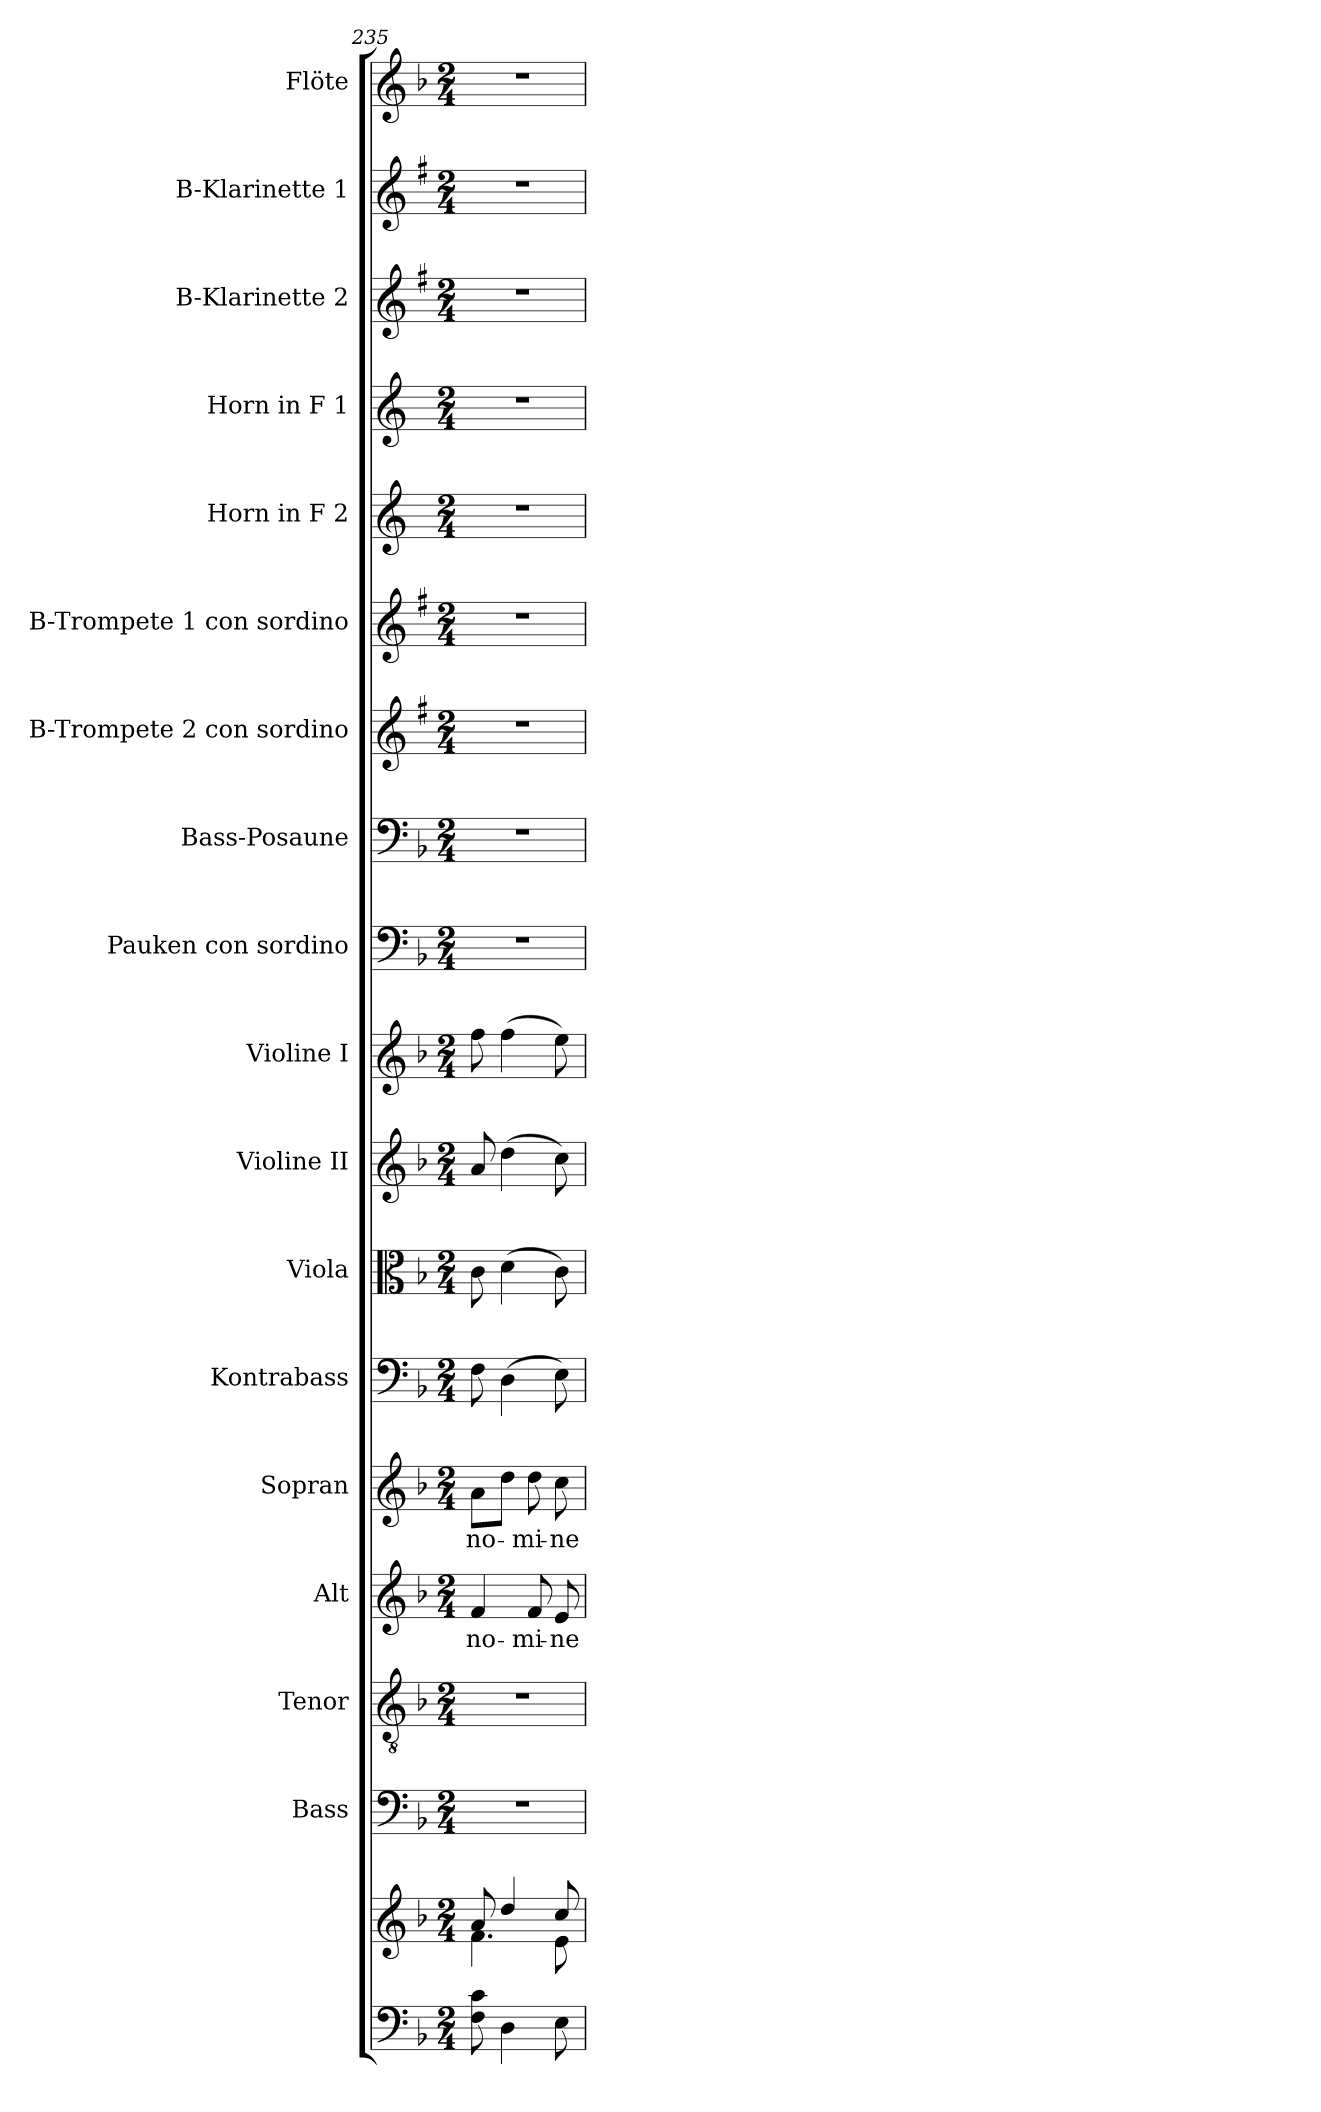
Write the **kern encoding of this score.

**kern	**kern	**kern	**kern	**kern	**text	**kern	**text	**kern	**kern	**kern	**kern	**kern	**kern	**kern	**kern	**kern	**kern	**kern	**kern	**kern
*part18	*part18	*part17	*part16	*part15	*part15	*part14	*part14	*part13	*part12	*part11	*part10	*part9	*part8	*part7	*part6	*part5	*part4	*part3	*part2	*part1
*staff19	*staff18	*staff17	*staff16	*staff15	*staff15	*staff14	*staff14	*staff13	*staff12	*staff11	*staff10	*staff9	*staff8	*staff7	*staff6	*staff5	*staff4	*staff3	*staff2	*staff1
*	*	*I"Bass	*I"Tenor	*I"Alt	*	*I"Sopran	*	*I"Kontrabass	*I"Viola	*I"Violine II	*I"Violine I	*I"Pauken con sordino	*I"Bass-Posaune	*I"B-Trompete 2 con sordino	*I"B-Trompete 1 con sordino	*I"Horn in F 2	*I"Horn in F 1	*I"B-Klarinette 2	*I"B-Klarinette 1	*I"Flöte
*	*	*I'B.	*I'T.	*I'A.	*	*I'S.	*	*I'Kb.	*I'Vla.	*I'Vl. II	*I'Vl. I	*I'Pk.	*I'B. Pos.	*I'B Trp. 2	*I'B Trp. 1	*	*	*I'B Kl. 2	*I'B Kl. 1	*I'Fl.
*clefF4	*clefG2	*clefF4	*clefGv2	*clefG2	*	*clefG2	*	*clefF4	*clefC3	*clefG2	*clefG2	*clefF4	*clefF4	*clefG2	*clefG2	*clefG2	*clefG2	*clefG2	*clefG2	*clefG2
*	*	*	*	*	*	*	*	*ITrd7c12	*	*	*	*	*	*ITrd1c2	*ITrd1c2	*ITrd4c7	*ITrd4c7	*ITrd1c2	*ITrd1c2	*
*k[b-]	*k[b-]	*k[b-]	*k[b-]	*k[b-]	*	*k[b-]	*	*k[b-]	*k[b-]	*k[b-]	*k[b-]	*k[b-]	*k[b-]	*k[b-]	*k[b-]	*k[b-]	*k[b-]	*k[b-]	*k[b-]	*k[b-]
*F:	*F:	*F:	*F:	*F:	*	*F:	*	*F:	*F:	*F:	*F:	*F:	*F:	*F:	*F:	*F:	*F:	*F:	*F:	*F:
*M2/4	*M2/4	*M2/4	*M2/4	*M2/4	*	*M2/4	*	*M2/4	*M2/4	*M2/4	*M2/4	*M2/4	*M2/4	*M2/4	*M2/4	*M2/4	*M2/4	*M2/4	*M2/4	*M2/4
=235	=235	=235	=235	=235	=235	=235	=235	=235	=235	=235	=235	=235	=235	=235	=235	=235	=235	=235	=235	=235
*	*^	*	*	*	*	*	*	*	*	*	*	*	*	*	*	*	*	*	*	*
!	!	!	!	!	!	!LO:LY:b	!	!LO:LY:b	!	!	!	!	!	!	!	!	!	!	!	!	!
8F\ 8c\	8a/	4.f\	2r	2r	4f/	no-	8a\L	no-	8FF\	8c\	8a/	8ff\	2r	2r	2r	2r	2r	2r	2r	2r	2r
4D\	4dd/	.	.	.	.	.	8dd\J	.	(>4DD\	(>4d\	(>4dd\	(>4ff\	.	.	.	.	.	.	.	.	.
!	!	!	!	!	!	!LO:LY:b	!	!LO:LY:b	!	!	!	!	!	!	!	!	!	!	!	!	!
.	.	.	.	.	8f/	-mi-	8dd\	-mi-	.	.	.	.	.	.	.	.	.	.	.	.	.
!	!	!	!	!	!	!LO:LY:b	!	!LO:LY:b	!	!	!	!	!	!	!	!	!	!	!	!	!
8E\	8cc/	8e\	.	.	8e/	-ne	8cc\	-ne	8EE\)	8c\)	8cc\)	8ee\)	.	.	.	.	.	.	.	.	.
*	*v	*v	*	*	*	*	*	*	*	*	*	*	*	*	*	*	*	*	*	*	*
=	=	=	=	=	=	=	=	=	=	=	=	=	=	=	=	=	=	=	=	=
*-	*-	*-	*-	*-	*-	*-	*-	*-	*-	*-	*-	*-	*-	*-	*-	*-	*-	*-	*-	*-
